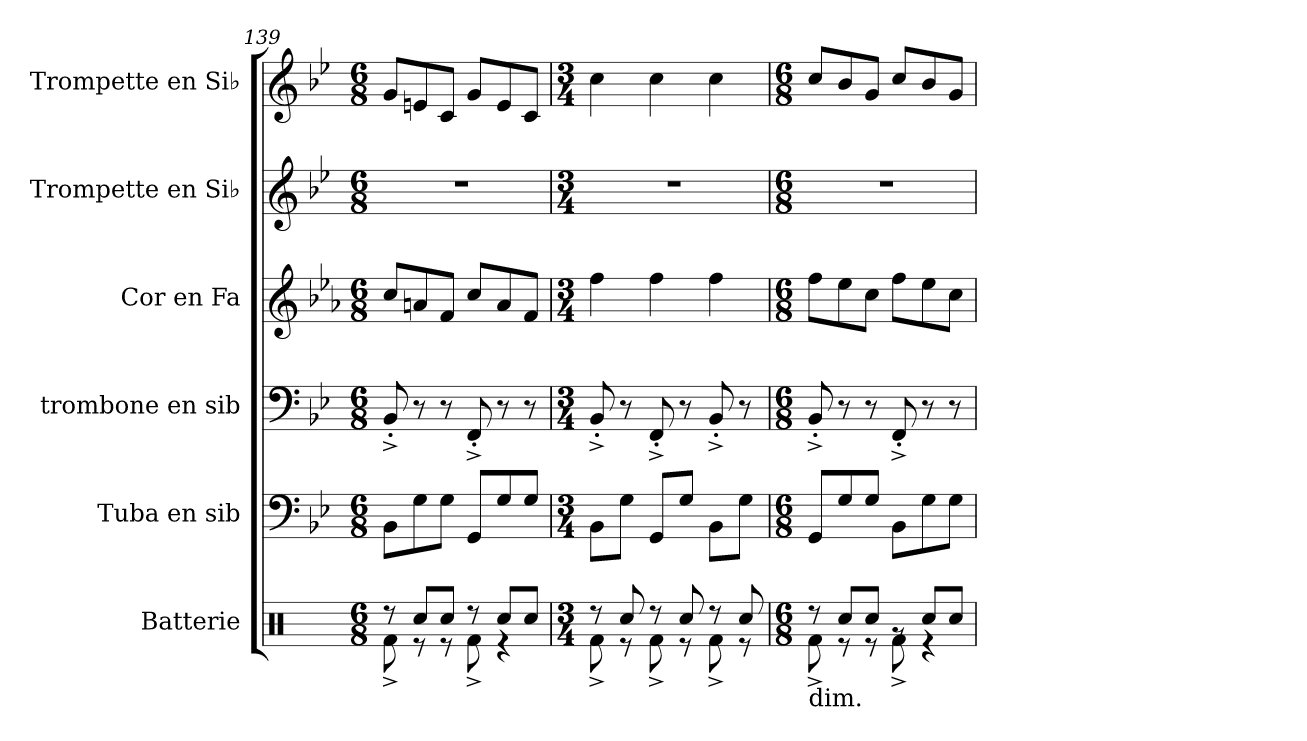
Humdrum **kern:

**kern	**kern	**kern	**kern	**kern	**kern
*part6	*part5	*part4	*part3	*part2	*part1
*staff6	*staff5	*staff4	*staff3	*staff2	*staff1
*I"Batterie	*I"Tuba en sib	*I"trombone en sib	*I"Cor en Fa	*I"Trompette en Si♭	*I"Trompette en Si♭
*I'Batt.	*I'Tub. sib	*I'Trb. sib	*I'Cor Fa	*I'Tromp. Si♭	*I'Tromp. Si♭
*clefX	*clefF4	*clefF4	*clefG2	*clefG2	*clefG2
*	*ITrd1c2	*ITrd1c2	*ITrd4c7	*ITrd1c2	*ITrd1c2
*k[]	*k[b-e-a-d-]	*k[b-e-a-d-]	*k[b-e-a-d-]	*k[b-e-a-d-]	*k[b-e-a-d-]
*M6/8	*M6/8	*M6/8	*M6/8	*M6/8	*M6/8
=139	=139	=139	=139	=139	=139
*^	*	*	*	*	*
8r	8Rf^\	8AA-\L	8AA-'^/	8f/L	2.r	8f/L
8Rcc/L	8r	8F\	8r	8dn/	.	8dn/
8Rcc/J	8r	8F\J	8r	8B-/J	.	8B-/J
8r	8Rf^\	8FF/L	8EE-'^/	8f/L	.	8f/L
8Rcc/L	4r	8F/	8r	8d/	.	8d/
8Rcc/J	.	8F/J	8r	8B-/J	.	8B-/J
!!LO:PB:g=z
=140	=140	=140	=140	=140	=140	=140
*M3/4	*	*M3/4	*M3/4	*M3/4	*M3/4	*M3/4
8r	8Rf^\	8AA-\L	8AA-'^/	4b-\	2.r	4b-\
8Rcc/	8r	8F\J	8r	.	.	.
8r	8Rf^\	8FF/L	8EE-'^/	4b-\	.	4b-\
8Rcc/	8r	8F/J	8r	.	.	.
8r	8Rf^\	8AA-\L	8AA-'^/	4b-\	.	4b-\
8Rcc/	8r	8F\J	8r	.	.	.
=141	=141	=141	=141	=141	=141	=141
*M6/8	*	*M6/8	*M6/8	*M6/8	*M6/8	*M6/8
!LO:TX:b:t=dim.	!	!	!	!	!	!
8r	8Rf^\	8FF/L	8AA-'^/	8b-\L	2.r	8b-/L
8Rcc/L	8r	8F/	8r	8a-\	.	8a-/
8Rcc/J	8r	8F/J	8r	8f\J	.	8f/J
8rg	8Rf^\	8AA-\L	8EE-'^/	8b-\L	.	8b-/L
8Rcc/L	4r	8F\	8r	8a-\	.	8a-/
8Rcc/J	.	8F\J	8r	8f\J	.	8f/J
*v	*v	*	*	*	*	*
=	=	=	=	=	=
*-	*-	*-	*-	*-	*-
